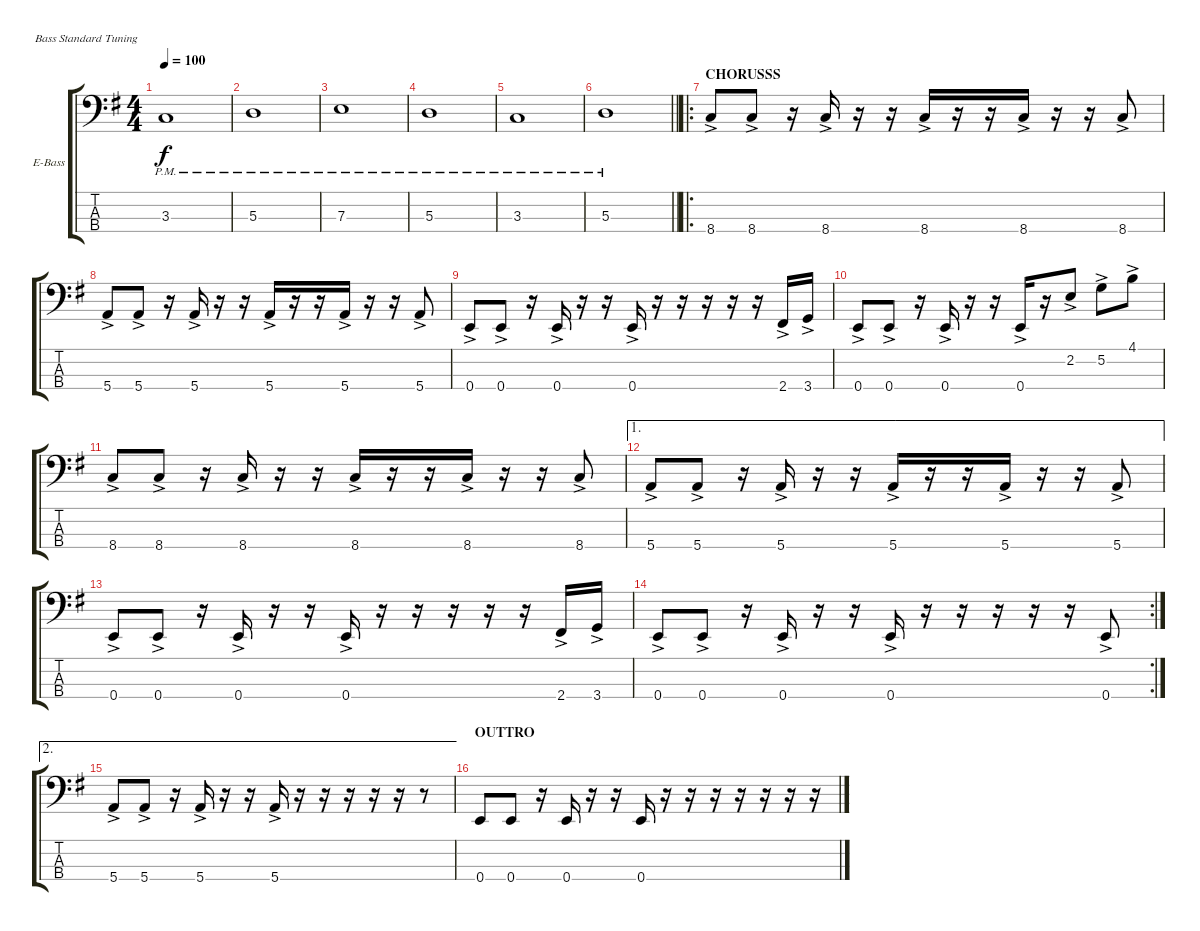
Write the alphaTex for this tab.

\bracketExtendMode groupsimilarinstruments
\firstSystemTrackNameOrientation horizontal
\otherSystemsTrackNameOrientation horizontal
\track ("Bass" "E-Bass") {instrument electricbassfinger}
\staff {score tabs}
\tuning (G2 D2 A1 E1)
\ts (4 4)
\tempo 100
\clef f4
\ks eminor
3.3{pm}.1{dy f} |
5.3{pm}.1 |
7.3{pm}.1 |
5.3{pm}.1 |
3.3{pm}.1 |
\barLineRight lightlight
5.3{pm}.1 |
\ro
\section ("" "CHORUSSS")
8.4{ac}.8 8.4{ac}.8 r.16 8.4{ac}.16 r.16 r.16 8.4{ac}.16 r.16 r.16 8.4{ac}.16 r.16 r.16 8.4{ac}.8 |
5.4{ac}.8 5.4{ac}.8 r.16 5.4{ac}.16 r.16 r.16 5.4{ac}.16 r.16 r.16 5.4{ac}.16 r.16 r.16 5.4{ac}.8 |
0.4{ac}.8 0.4{ac}.8 r.16 0.4{ac}.16 r.16 r.16 0.4{ac}.16 r.16 r.16 r.16 r.16 r.16 2.4{ac}.16 3.4{ac}.16 |
0.4{ac}.8 0.4{ac}.8 r.16 0.4{ac}.16 r.16 r.16 0.4{ac}.16 r.16 2.2{ac}.8 5.2{ac}.8 4.1{ac}.8 |
8.4{ac}.8 8.4{ac}.8 r.16 8.4{ac}.16 r.16 r.16 8.4{ac}.16 r.16 r.16 8.4{ac}.16 r.16 r.16 8.4{ac}.8 |
\ae 1
5.4{ac}.8 5.4{ac}.8 r.16 5.4{ac}.16 r.16 r.16 5.4{ac}.16 r.16 r.16 5.4{ac}.16 r.16 r.16 5.4{ac}.8 |
0.4{ac}.8 0.4{ac}.8 r.16 0.4{ac}.16 r.16 r.16 0.4{ac}.16 r.16 r.16 r.16 r.16 r.16 2.4{ac}.16 3.4{ac}.16 |
\rc 2
0.4{ac}.8 0.4{ac}.8 r.16 0.4{ac}.16 r.16 r.16 0.4{ac}.16 r.16 r.16 r.16 r.16 r.16 0.4{ac}.8 |
\ae 2
5.4{ac}.8 5.4{ac}.8 r.16 5.4{ac}.16 r.16 r.16 5.4{ac}.16 r.16 r.16 r.16 r.16 r.16 r.8 |
\section ("" "OUTTRO")
0.4.8 0.4.8 r.16 0.4.16 r.16 r.16 0.4.16 r.16 r.16 r.16 r.16 r.16 r.16 r.16
